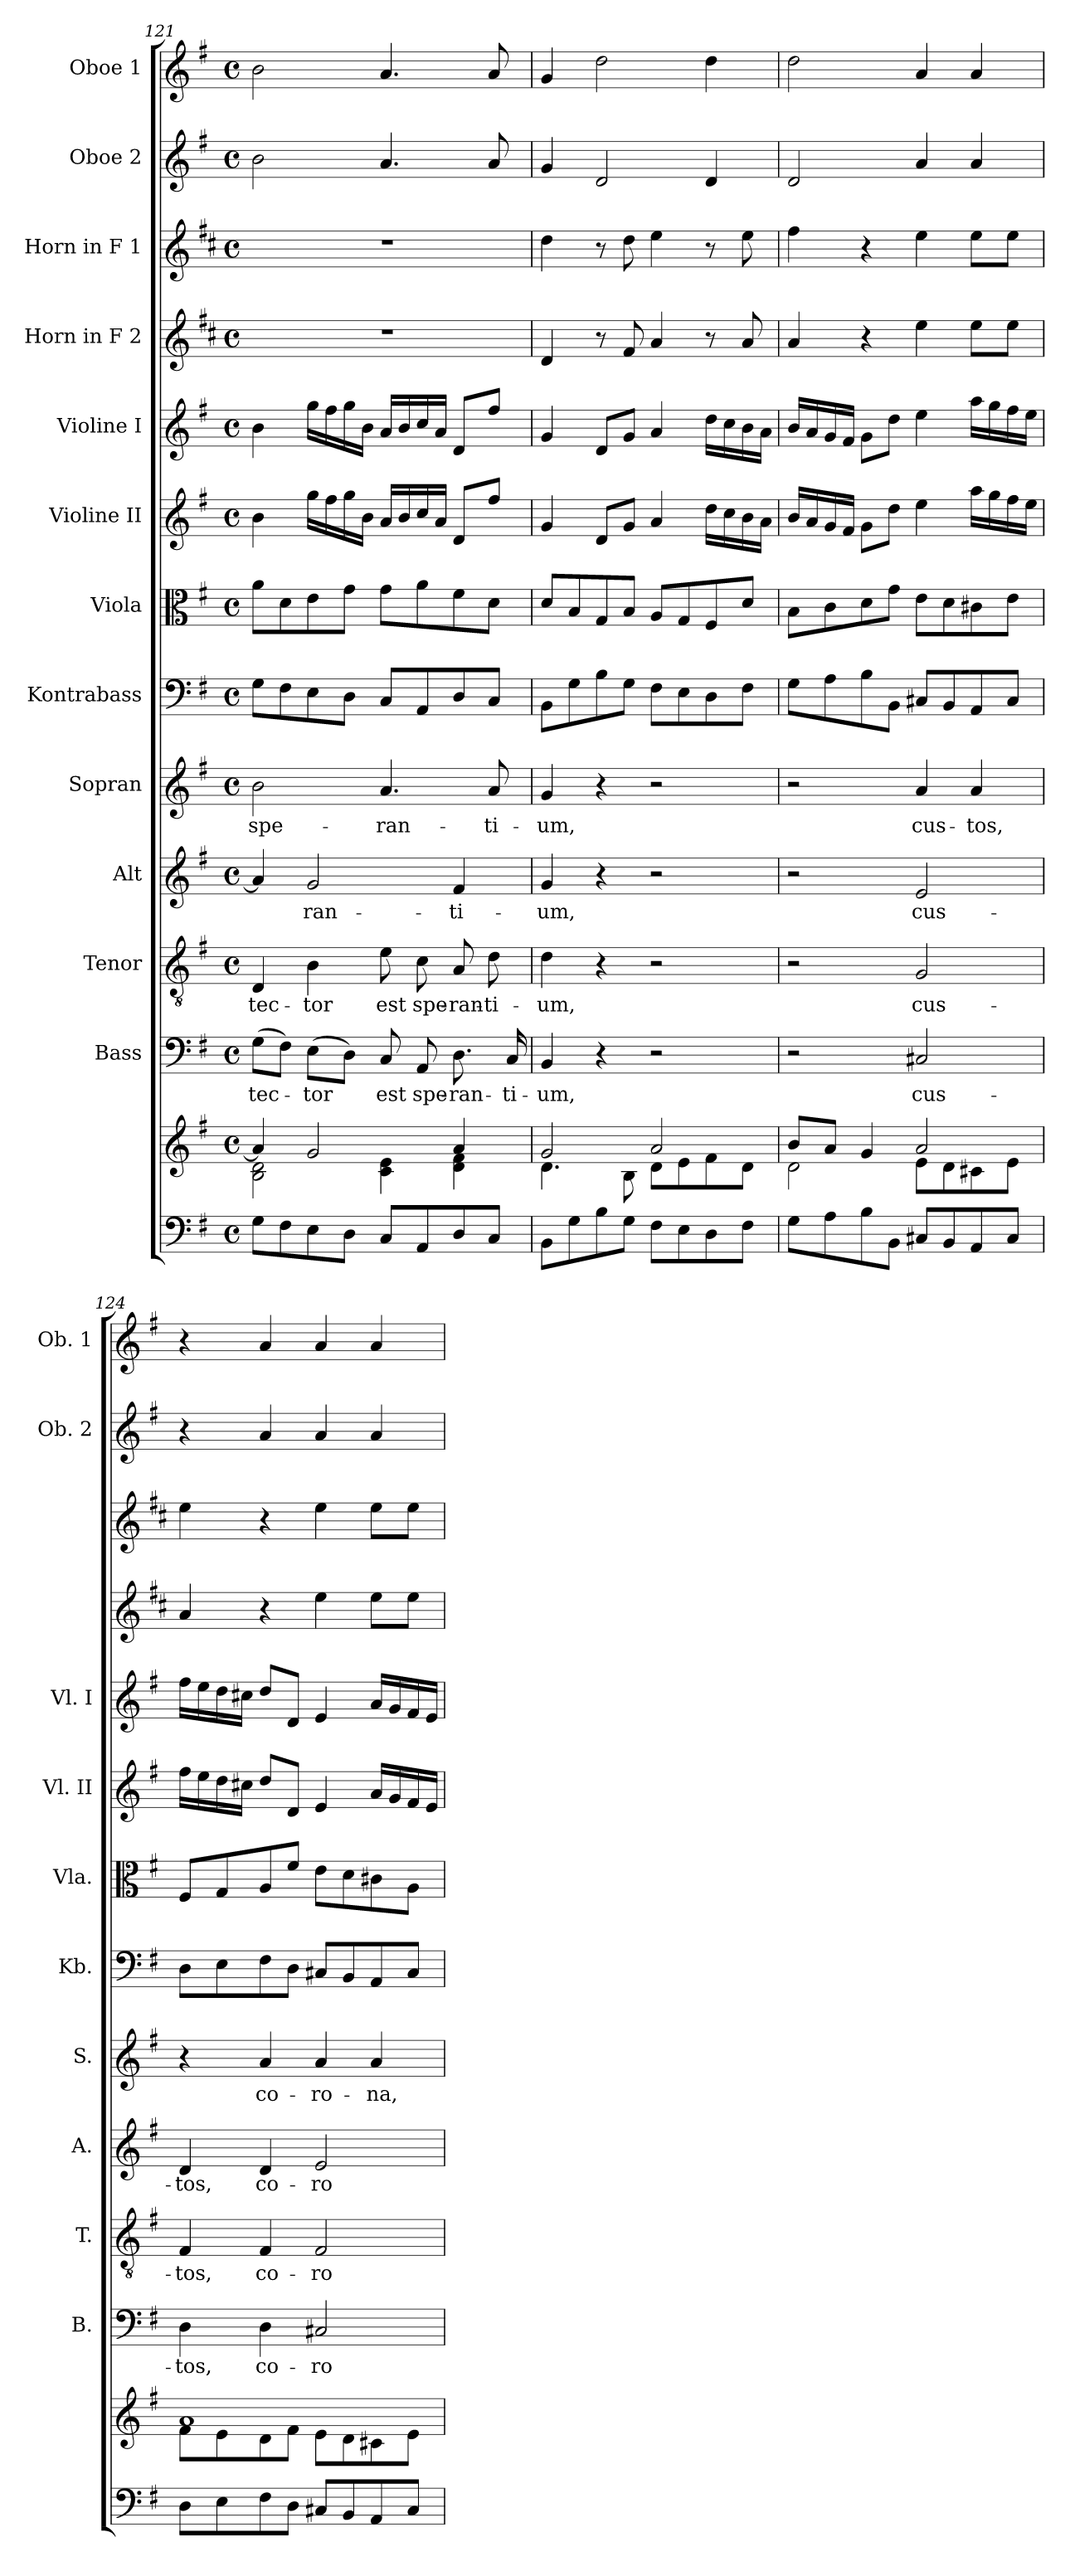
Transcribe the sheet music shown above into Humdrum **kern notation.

**kern	**kern	**kern	**text	**kern	**text	**kern	**text	**kern	**text	**kern	**kern	**kern	**kern	**kern	**kern	**kern	**kern
*part13	*part13	*part12	*part12	*part11	*part11	*part10	*part10	*part9	*part9	*part8	*part7	*part6	*part5	*part4	*part3	*part2	*part1
*staff14	*staff13	*staff12	*staff12	*staff11	*staff11	*staff10	*staff10	*staff9	*staff9	*staff8	*staff7	*staff6	*staff5	*staff4	*staff3	*staff2	*staff1
*	*	*I"Bass	*	*I"Tenor	*	*I"Alt	*	*I"Sopran	*	*I"Kontrabass	*I"Viola	*I"Violine II	*I"Violine I	*I"Horn in F 2	*I"Horn in F 1	*I"Oboe 2	*I"Oboe 1
*	*	*I'B.	*	*I'T.	*	*I'A.	*	*I'S.	*	*I'Kb.	*I'Vla.	*I'Vl. II	*I'Vl. I	*	*	*I'Ob. 2	*I'Ob. 1
!!LO:PB:g=z
*clefF4	*clefG2	*clefF4	*	*clefGv2	*	*clefG2	*	*clefG2	*	*clefF4	*clefC3	*clefG2	*clefG2	*clefG2	*clefG2	*clefG2	*clefG2
*	*	*	*	*	*	*	*	*	*	*ITrd7c12	*	*	*	*ITrd4c7	*ITrd4c7	*	*
*k[f#]	*k[f#]	*k[f#]	*	*k[f#]	*	*k[f#]	*	*k[f#]	*	*k[f#]	*k[f#]	*k[f#]	*k[f#]	*k[f#]	*k[f#]	*k[f#]	*k[f#]
*G:	*G:	*G:	*	*G:	*	*G:	*	*G:	*	*G:	*G:	*G:	*G:	*G:	*G:	*G:	*G:
*M4/4	*M4/4	*M4/4	*	*M4/4	*	*M4/4	*	*M4/4	*	*M4/4	*M4/4	*M4/4	*M4/4	*M4/4	*M4/4	*M4/4	*M4/4
*met(c)	*met(c)	*met(c)	*	*met(c)	*	*met(c)	*	*met(c)	*	*met(c)	*met(c)	*met(c)	*met(c)	*met(c)	*met(c)	*met(c)	*met(c)
=121	=121	=121	=121	=121	=121	=121	=121	=121	=121	=121	=121	=121	=121	=121	=121	=121	=121
*	*^	*	*	*	*	*	*	*	*	*	*	*	*	*	*	*	*
!	!	!	!	!LO:LY:b	!	!LO:LY:b	!	!	!	!LO:LY:b	!	!	!	!	!	!	!	!
8G\L	4a/]	2B\ 2d\	(>8G\L	-tec-	4D/	-tec-	4a/]	.	2b\	spe-	8GG\L	8a\L	4b\	4b\	1r	1r	2b\	2b\
8F#\	.	.	8F#\J)	.	.	.	.	.	.	.	8FF#\	8d\	.	.	.	.	.	.
!	!	!	!	!LO:LY:b	!	!LO:LY:b	!	!LO:LY:b	!	!	!	!	!	!	!	!	!	!
8E\	2g/	.	(>8E\L	-tor	4B\	-tor	2g/	-ran-	.	.	8EE\	8e\	16gg\LL	16gg\LL	.	.	.	.
.	.	.	.	.	.	.	.	.	.	.	.	.	16ff#\	16ff#\	.	.	.	.
8D\J	.	.	8D\J)	.	.	.	.	.	.	.	8DD\J	8g\J	16gg\	16gg\	.	.	.	.
.	.	.	.	.	.	.	.	.	.	.	.	.	16b\JJ	16b\JJ	.	.	.	.
!	!	!	!	!LO:LY:b	!	!LO:LY:b	!	!	!	!LO:LY:b	!	!	!	!	!	!	!	!
8C/L	.	4c\ 4e\	8C/	est	8e\	est	.	.	4.a/	-ran-	8CC/L	8g\L	16a/LL	16a/LL	.	.	4.a/	4.a/
.	.	.	.	.	.	.	.	.	.	.	.	.	16b/	16b/	.	.	.	.
!	!	!	!	!LO:LY:b	!	!LO:LY:b	!	!	!	!	!	!	!	!	!	!	!	!
8AA/	.	.	8AA/	spe-	8c\	spe-	.	.	.	.	8AAA/	8a\	16cc/	16cc/	.	.	.	.
.	.	.	.	.	.	.	.	.	.	.	.	.	16a/JJ	16a/JJ	.	.	.	.
!	!	!	!	!LO:LY:b	!	!LO:LY:b	!	!LO:LY:b	!	!	!	!	!	!	!	!	!	!
8D/	4a/	4d\ 4f#\	8.D\	-ran-	8A/	-ran-	4f#/	-ti-	.	.	8DD/	8f#\	8d/L	8d/L	.	.	.	.
!	!	!	!	!	!	!LO:LY:b	!	!	!	!LO:LY:b	!	!	!	!	!	!	!	!
8C/J	.	.	.	.	8d\	-ti-	.	.	8a/	-ti-	8CC/J	8d\J	8ff#/J	8ff#/J	.	.	8a/	8a/
!	!	!	!	!LO:LY:b	!	!	!	!	!	!	!	!	!	!	!	!	!	!
.	.	.	16C/	-ti-	.	.	.	.	.	.	.	.	.	.	.	.	.	.
=122	=122	=122	=122	=122	=122	=122	=122	=122	=122	=122	=122	=122	=122	=122	=122	=122	=122	=122
!	!	!	!	!LO:LY:b	!	!LO:LY:b	!	!LO:LY:b	!	!LO:LY:b	!	!	!	!	!	!	!	!
8BB\L	2g/	4.d\	4BB/	-um,	4d\	-um,	4g/	-um,	4g/	-um,	8BBB\L	8d/L	4g/	4g/	4G/	4g\	4g/	4g/
8G\	.	.	.	.	.	.	.	.	.	.	8GG\	8B/	.	.	.	.	.	.
8B\	.	.	4r	.	4r	.	4r	.	4r	.	8BB\	8G/	8d/L	8d/L	8r	8r	2d/	2dd\
8G\J	.	8B\	.	.	.	.	.	.	.	.	8GG\J	8B/J	8g/J	8g/J	8B/	8g\	.	.
8F#\L	2a/	8d\L	2r	.	2r	.	2r	.	2r	.	8FF#\L	8A/L	4a/	4a/	4d/	4a\	.	.
8E\	.	8e\	.	.	.	.	.	.	.	.	8EE\	8G/	.	.	.	.	.	.
8D\	.	8f#\	.	.	.	.	.	.	.	.	8DD\	8F#/	16dd\LL	16dd\LL	8r	8r	4d/	4dd\
.	.	.	.	.	.	.	.	.	.	.	.	.	16cc\	16cc\	.	.	.	.
8F#\J	.	8d\J	.	.	.	.	.	.	.	.	8FF#\J	8d/J	16b\	16b\	8d/	8a\	.	.
.	.	.	.	.	.	.	.	.	.	.	.	.	16a\JJ	16a\JJ	.	.	.	.
=123	=123	=123	=123	=123	=123	=123	=123	=123	=123	=123	=123	=123	=123	=123	=123	=123	=123	=123
8G\L	8b/L	2d\	2r	.	2r	.	2r	.	2r	.	8GG\L	8B\L	16b/LL	16b/LL	4d/	4b\	2d/	2dd\
.	.	.	.	.	.	.	.	.	.	.	.	.	16a/	16a/	.	.	.	.
8A\	8a/J	.	.	.	.	.	.	.	.	.	8AA\	8c\	16g/	16g/	.	.	.	.
.	.	.	.	.	.	.	.	.	.	.	.	.	16f#/JJ	16f#/JJ	.	.	.	.
8B\	4g/	.	.	.	.	.	.	.	.	.	8BB\	8d\	8g\L	8g\L	4r	4r	.	.
8BB\J	.	.	.	.	.	.	.	.	.	.	8BBB\J	8g\J	8dd\J	8dd\J	.	.	.	.
!	!	!	!	!LO:LY:b	!	!LO:LY:b	!	!LO:LY:b	!	!LO:LY:b	!	!	!	!	!	!	!	!
8C#X/L	2a/	8e\L	2C#X/	cus-	2G/	cus-	2e/	cus-	4a/	cus-	8CC#X/L	8e\L	4ee\	4ee\	4a\	4a\	4a/	4a/
8BB/	.	8d\	.	.	.	.	.	.	.	.	8BBB/	8d\	.	.	.	.	.	.
!	!	!	!	!	!	!	!	!	!	!LO:LY:b	!	!	!	!	!	!	!	!
8AA/	.	8c#X\	.	.	.	.	.	.	4a/	-tos,	8AAA/	8c#X\	16aa\LL	16aa\LL	8a\L	8a\L	4a/	4a/
.	.	.	.	.	.	.	.	.	.	.	.	.	16gg\	16gg\	.	.	.	.
8C#/J	.	8e\J	.	.	.	.	.	.	.	.	8CC#/J	8e\J	16ff#\	16ff#\	8a\J	8a\J	.	.
.	.	.	.	.	.	.	.	.	.	.	.	.	16ee\JJ	16ee\JJ	.	.	.	.
=124	=124	=124	=124	=124	=124	=124	=124	=124	=124	=124	=124	=124	=124	=124	=124	=124	=124	=124
!	!	!	!	!LO:LY:b	!	!LO:LY:b	!	!LO:LY:b	!	!	!	!	!	!	!	!	!	!
8D\L	1a	8f#\L	4D\	-tos,	4F#/	-tos,	4d/	-tos,	4r	.	8DD\L	8F#/L	16ff#\LL	16ff#\LL	4d/	4a\	4r	4r
.	.	.	.	.	.	.	.	.	.	.	.	.	16ee\	16ee\	.	.	.	.
8E\	.	8e\	.	.	.	.	.	.	.	.	8EE\	8G/	16dd\	16dd\	.	.	.	.
.	.	.	.	.	.	.	.	.	.	.	.	.	16cc#X\JJ	16cc#X\JJ	.	.	.	.
!	!	!	!	!LO:LY:b	!	!LO:LY:b	!	!LO:LY:b	!	!LO:LY:b	!	!	!	!	!	!	!	!
8F#\	.	8d\	4D\	co-	4F#/	co-	4d/	co-	4a/	co-	8FF#\	8A/	8dd/L	8dd/L	4r	4r	4a/	4a/
8D\J	.	8f#\J	.	.	.	.	.	.	.	.	8DD\J	8f#/J	8d/J	8d/J	.	.	.	.
!	!	!	!	!LO:LY:b	!	!LO:LY:b	!	!LO:LY:b	!	!LO:LY:b	!	!	!	!	!	!	!	!
8C#X/L	.	8e\L	2C#X/	-ro-	2F#/	-ro-	2e/	-ro-	4a/	-ro-	8CC#X/L	8e\L	4e/	4e/	4a\	4a\	4a/	4a/
8BB/	.	8d\	.	.	.	.	.	.	.	.	8BBB/	8d\	.	.	.	.	.	.
!	!	!	!	!	!	!	!	!	!	!LO:LY:b	!	!	!	!	!	!	!	!
8AA/	.	8c#X\	.	.	.	.	.	.	4a/	-na,	8AAA/	8c#X\	16a/LL	16a/LL	8a\L	8a\L	4a/	4a/
.	.	.	.	.	.	.	.	.	.	.	.	.	16g/	16g/	.	.	.	.
8C#/J	.	8e\J	.	.	.	.	.	.	.	.	8CC#/J	8A\J	16f#/	16f#/	8a\J	8a\J	.	.
.	.	.	.	.	.	.	.	.	.	.	.	.	16e/JJ	16e/JJ	.	.	.	.
*	*v	*v	*	*	*	*	*	*	*	*	*	*	*	*	*	*	*	*
=	=	=	=	=	=	=	=	=	=	=	=	=	=	=	=	=	=
*-	*-	*-	*-	*-	*-	*-	*-	*-	*-	*-	*-	*-	*-	*-	*-	*-	*-
